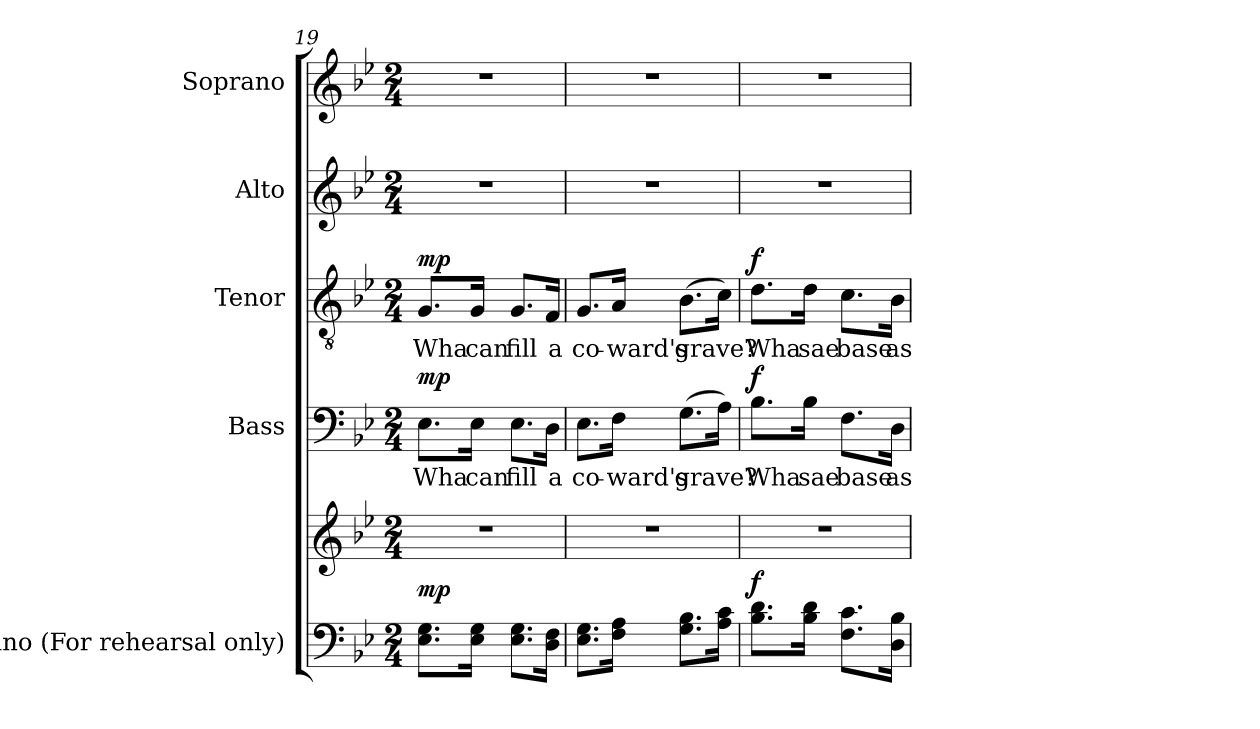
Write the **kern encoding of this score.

**kern	**kern	**dynam	**kern	**text	**dynam	**kern	**text	**dynam	**kern	**kern
*part5	*part5	*part5	*part4	*part4	*part4	*part3	*part3	*part3	*part2	*part1
*staff6	*staff5	*staff5/6	*staff4	*staff4	*staff4	*staff3	*staff3	*staff3	*staff2	*staff1
*I"Piano (For rehearsal only)	*	*	*I"Bass	*	*	*I"Tenor	*	*	*I"Alto	*I"Soprano
*I'Pno.	*	*	*I'B.	*	*	*I'T.	*	*	*I'A.	*I'S.
*clefF4	*clefG2	*	*clefF4	*	*	*clefGv2	*	*	*clefG2	*clefG2
*	*	*	*	*	*	*ITrd7c12	*	*	*	*
*k[b-e-]	*k[b-e-]	*	*k[b-e-]	*	*	*k[b-e-]	*	*	*k[b-e-]	*k[b-e-]
*B-:	*B-:	*	*B-:	*	*	*B-:	*	*	*B-:	*B-:
*M2/4	*M2/4	*	*M2/4	*	*	*M2/4	*	*	*M2/4	*M2/4
=19	=19	=19	=19	=19	=19	=19	=19	=19	=19	=19
!	!LO:N:vis=1	!	!	!	!	!	!	!	!	!
!	!	!	!	!LO:LY:b:color=#000000	!	!	!	!	!	!
!	!	!	!	!	!	!	!LO:LY:b:color=#000000	!	!LO:N:vis=1	!LO:N:vis=1
8.E-i\ 8.GiL	2r	mp	8.E-i\L	Wha	mp	8.GGi/L	Wha	mp	2r	2r
!	!	!	!	!LO:LY:b:color=#000000	!	!	!	!	!	!
!	!	!	!	!	!	!	!LO:LY:b:color=#000000	!	!	!
16E-i\ 16GiJk	.	.	16E-i\Jk	can	.	16GGi/Jk	can	.	.	.
!	!	!	!	!LO:LY:b:color=#000000	!	!	!	!	!	!
!	!	!	!	!	!	!	!LO:LY:b:color=#000000	!	!	!
8.E-i\ 8.GiL	.	.	8.E-i\L	fill	.	8.GGi/L	fill	.	.	.
!	!	!	!	!LO:LY:b:color=#000000	!	!	!	!	!	!
!	!	!	!	!	!	!	!LO:LY:b:color=#000000	!	!	!
16Di\ 16FiJk	.	.	16Di\Jk	a	.	16FFi/Jk	a	.	.	.
=20	=20	=20	=20	=20	=20	=20	=20	=20	=20	=20
!	!LO:N:vis=1	!	!	!	!	!	!	!	!	!
!	!	!	!	!LO:LY:b:color=#000000	!	!	!	!	!	!
!	!	!	!	!	!	!	!LO:LY:b:color=#000000	!	!LO:N:vis=1	!LO:N:vis=1
8.E-i\ 8.GiL	2r	.	8.E-i\L	co-	.	8.GGi/L	co-	.	2r	2r
!	!	!	!	!LO:LY:b:color=#000000	!	!	!	!	!	!
!	!	!	!	!	!	!	!LO:LY:b:color=#000000	!	!	!
16Fi\ 16AiJk	.	.	16Fi\Jk	-ward's	.	16AAi/Jk	-ward's	.	.	.
!	!	!	!	!LO:LY:b:color=#000000	!	!	!	!	!	!
!	!	!	!	!	!	!	!LO:LY:b:color=#000000	!	!	!
8.Gi\ 8.B-iL	.	.	(8.Gi\L	grave?	.	(8.BB-i\L	grave?	.	.	.
16Ai\ 16ciJk	.	.	16Ai\Jk)	.	.	16Ci\Jk)	.	.	.	.
=21	=21	=21	=21	=21	=21	=21	=21	=21	=21	=21
!	!LO:N:vis=1	!	!	!	!	!	!	!	!	!
!	!	!	!	!LO:LY:b:color=#000000	!	!	!	!	!	!
!	!	!	!	!	!	!	!LO:LY:b:color=#000000	!	!LO:N:vis=1	!LO:N:vis=1
8.B-i\ 8.diL	2r	f	8.B-i\L	Wha	f	8.Di\L	Wha	f	2r	2r
!	!	!	!	!LO:LY:b:color=#000000	!	!	!	!	!	!
!	!	!	!	!	!	!	!LO:LY:b:color=#000000	!	!	!
16B-i\ 16diJk	.	.	16B-i\Jk	sae	.	16Di\Jk	sae	.	.	.
!	!	!	!	!LO:LY:b:color=#000000	!	!	!	!	!	!
!	!	!	!	!	!	!	!LO:LY:b:color=#000000	!	!	!
8.Fi\ 8.ciL	.	.	8.Fi\L	base	.	8.Ci\L	base	.	.	.
!	!	!	!	!LO:LY:b:color=#000000	!	!	!	!	!	!
!	!	!	!	!	!	!	!LO:LY:b:color=#000000	!	!	!
16Di\ 16B-iJk	.	.	16Di\Jk	as	.	16BB-i\Jk	as	.	.	.
=	=	=	=	=	=	=	=	=	=	=
*-	*-	*-	*-	*-	*-	*-	*-	*-	*-	*-
